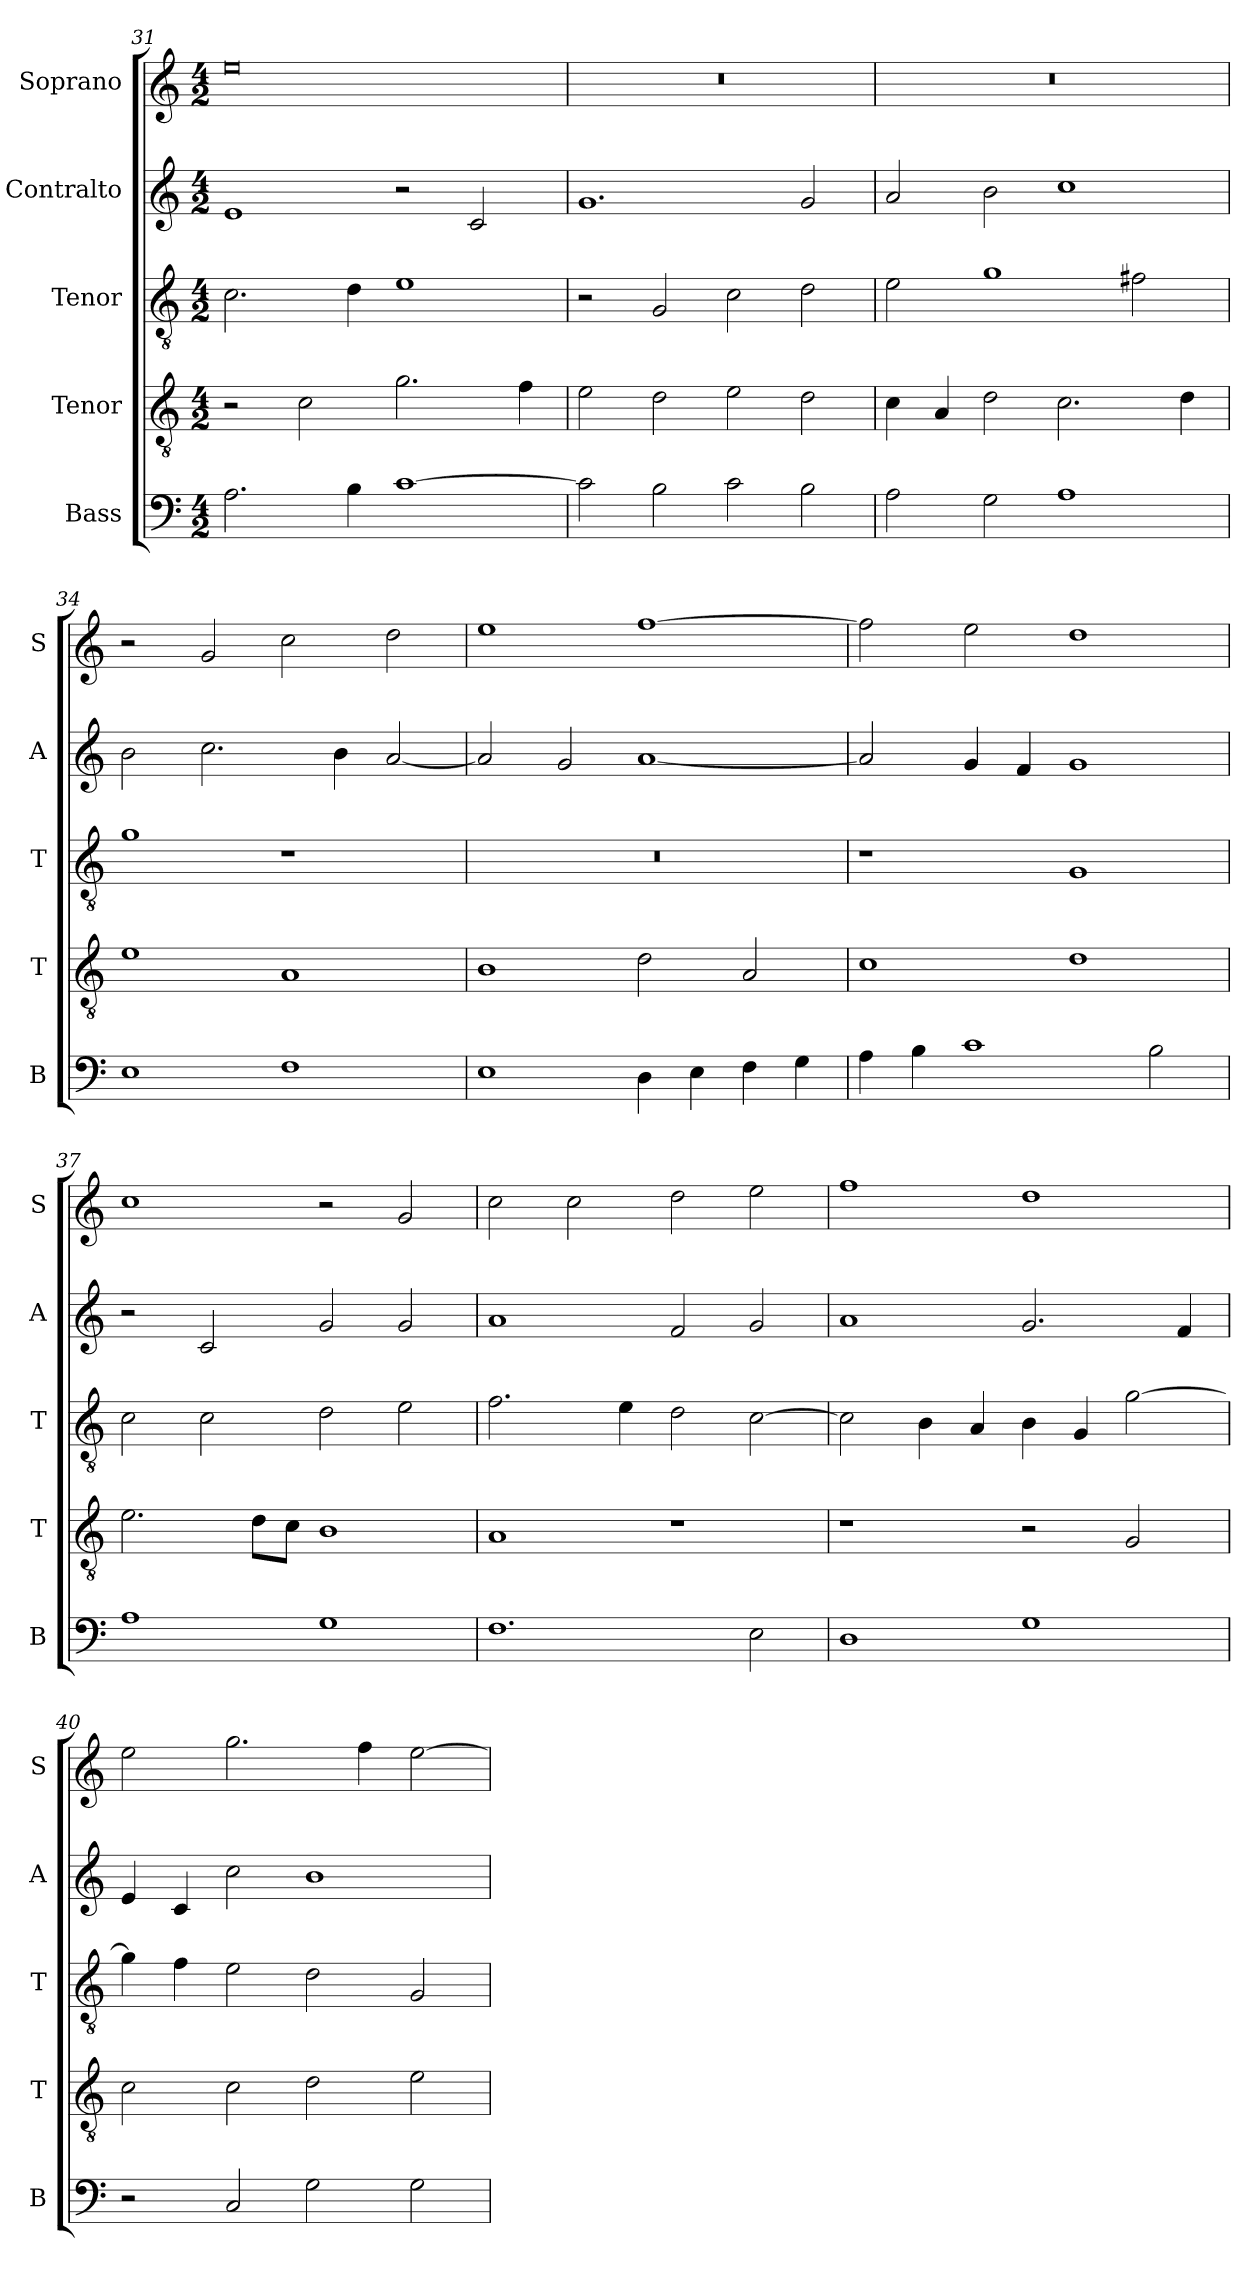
**kern	**kern	**kern	**kern	**kern
*part5	*part4	*part3	*part2	*part1
*staff5	*staff4	*staff3	*staff2	*staff1
*I"Bass	*I"Tenor	*I"Tenor	*I"Contralto	*I"Soprano
*I'B	*I'T	*I'T	*I'A	*I'S
*clefF4	*clefGv2	*clefGv2	*clefG2	*clefG2
*k[]	*k[]	*k[]	*k[]	*k[]
*C:ion	*C:ion	*C:ion	*C:ion	*C:ion
*M4/2	*M4/2	*M4/2	*M4/2	*M4/2
=31	=31	=31	=31	=31
2.A	2r	2.c	1e	0ee
.	2c	.	.	.
4B	.	4d	.	.
[1c	2.g	1e	2r	.
.	.	.	2c	.
.	4f	.	.	.
=32	=32	=32	=32	=32
2c]	2e	2r	1.g	0r
2B	2d	2G	.	.
2c	2e	2c	.	.
2B	2d	2d	2g	.
=33	=33	=33	=33	=33
2A	4c	2e	2a	0r
.	4A	.	.	.
2G	2d	1g	2b	.
1A	2.c	.	1cc	.
.	.	2f#X	.	.
.	4d	.	.	.
=34	=34	=34	=34	=34
1E	1e	1g	2b	2r
.	.	.	2.cc	2g
1F	1A	1r	.	2cc
.	.	.	4b	.
.	.	.	[2a	2dd
=35	=35	=35	=35	=35
1E	1B	0r	2a]	1ee
.	.	.	2g	.
4D	2d	.	[1a	[1ff
4E	.	.	.	.
4F	2A	.	.	.
4G	.	.	.	.
=36	=36	=36	=36	=36
4A	1c	1r	2a]	2ff]
4B	.	.	.	.
1c	.	.	4g	2ee
.	.	.	4f	.
.	1d	1G	1g	1dd
2B	.	.	.	.
=37	=37	=37	=37	=37
1A	2.e	2c	2r	1cc
.	.	2c	2c	.
.	8d\L	.	.	.
.	8c\J	.	.	.
1G	1B	2d	2g	2r
.	.	2e	2g	2g
=38	=38	=38	=38	=38
1.F	1A	2.f	1a	2cc
.	.	.	.	2cc
.	.	4e	.	.
.	1r	2d	2f	2dd
2E	.	[2c	2g	2ee
=39	=39	=39	=39	=39
1D	1r	2c]	1a	1ff
.	.	4B	.	.
.	.	4A	.	.
1G	2r	4B	2.g	1dd
.	.	4G	.	.
.	2G	[2g	.	.
.	.	.	4f	.
=40	=40	=40	=40	=40
2r	2c	4g]	4e	2ee
.	.	4f	4c	.
2C	2c	2e	2cc	2.gg
2G	2d	2d	1b	.
.	.	.	.	4ff
2G	2e	2G	.	[2ee
=	=	=	=	=
*-	*-	*-	*-	*-
